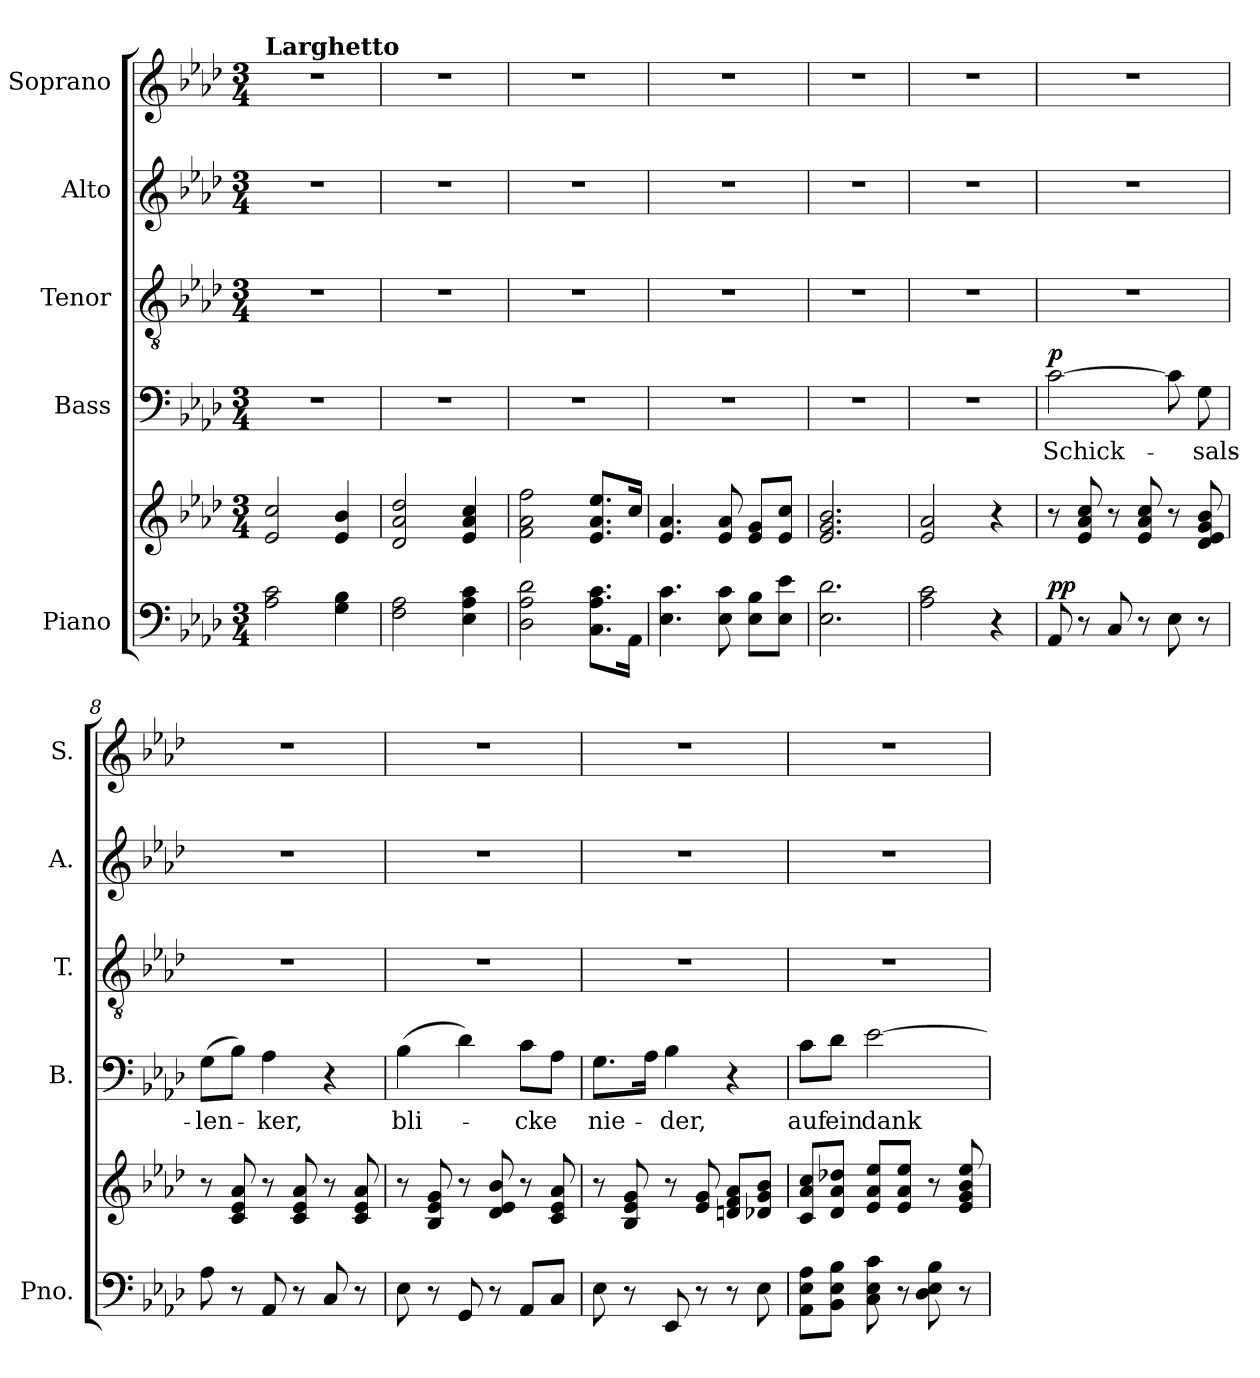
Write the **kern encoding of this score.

**kern	**kern	**dynam	**kern	**text	**dynam	**kern	**kern	**kern
*part5	*part5	*part5	*part4	*part4	*part4	*part3	*part2	*part1
*staff6	*staff5	*staff5/6	*staff4	*staff4	*staff4	*staff3	*staff2	*staff1
*I"Piano	*	*	*I"Bass	*	*	*I"Tenor	*I"Alto	*I"Soprano
*I'Pno.	*	*	*I'B.	*	*	*I'T.	*I'A.	*I'S.
*clefF4	*clefG2	*	*clefF4	*	*	*clefGv2	*clefG2	*clefG2
*	*	*	*	*	*	*ITrd7c12	*	*
*k[b-e-a-d-]	*k[b-e-a-d-]	*	*k[b-e-a-d-]	*	*	*k[b-e-a-d-]	*k[b-e-a-d-]	*k[b-e-a-d-]
*A-:	*A-:	*	*A-:	*	*	*A-:	*A-:	*A-:
*M3/4	*M3/4	*	*M3/4	*	*	*M3/4	*M3/4	*M3/4
*MM66	*MM66	*	*MM66	*	*	*MM66	*MM66	*MM66
=1	=1	=1	=1	=1	=1	=1	=1	=1
!	!	!	!	!	!	!	!	!LO:TX:a:B:t=Larghetto
2A-\ 2c\	2e-/ 2cc/	.	2.r	.	.	2.r	2.r	2.r
4G\ 4B-\	4e-/ 4b-/	.	.	.	.	.	.	.
=2	=2	=2	=2	=2	=2	=2	=2	=2
2F\ 2A-\	2d-/ 2a-/ 2dd-/	.	2.r	.	.	2.r	2.r	2.r
4E-\ 4A-\ 4c\	4e-/ 4a-/ 4cc/	.	.	.	.	.	.	.
=3	=3	=3	=3	=3	=3	=3	=3	=3
2D-\ 2A-\ 2d-\	2f\ 2a-\ 2ff\	.	2.r	.	.	2.r	2.r	2.r
8.C\ 8.A-\ 8.c\L	8.e-/ 8.a-/ 8.ee-/L	.	.	.	.	.	.	.
16AA-\Jk	16cc/Jk	.	.	.	.	.	.	.
=4	=4	=4	=4	=4	=4	=4	=4	=4
4.E-\ 4.c\	4.e-/ 4.a-/	.	2.r	.	.	2.r	2.r	2.r
8E-\ 8c\	8e-/ 8a-/	.	.	.	.	.	.	.
8E-\ 8B-\L	8e-/ 8g/L	.	.	.	.	.	.	.
8E-\ 8e-\J	8e-/ 8cc/J	.	.	.	.	.	.	.
=5	=5	=5	=5	=5	=5	=5	=5	=5
2.E-\ 2.d-\	2.e-/ 2.g/ 2.b-/	.	2.r	.	.	2.r	2.r	2.r
=6	=6	=6	=6	=6	=6	=6	=6	=6
2A-\ 2c\	2e-/ 2a-/	.	2.r	.	.	2.r	2.r	2.r
4r	4r	.	.	.	.	.	.	.
=7	=7	=7	=7	=7	=7	=7	=7	=7
!	!	!LO:DY:a=2	!	!LO:LY:b	!LO:DY:a	!	!	!
8AA-/	8r	pp	[2c\	Schick-	p	2.r	2.r	2.r
8r	8e-/ 8a-/ 8cc/	.	.	.	.	.	.	.
8C/	8r	.	.	.	.	.	.	.
8r	8e-/ 8a-/ 8cc/	.	.	.	.	.	.	.
8E-\	8r	.	8c\]	.	.	.	.	.
!	!	!	!	!LO:LY:b	!	!	!	!
8r	8d-/ 8e-/ 8g/ 8b-/	.	8G\	-sals-	.	.	.	.
=8	=8	=8	=8	=8	=8	=8	=8	=8
!	!	!	!	!LO:LY:b	!	!	!	!
8A-\	8r	.	(>8G\L	-len-	.	2.r	2.r	2.r
8r	8c/ 8e-/ 8a-/	.	8B-\J)	.	.	.	.	.
!	!	!	!	!LO:LY:b	!	!	!	!
8AA-/	8r	.	4A-\	-ker,	.	.	.	.
8r	8c/ 8e-/ 8a-/	.	.	.	.	.	.	.
8C/	8r	.	4r	.	.	.	.	.
8r	8c/ 8e-/ 8a-/	.	.	.	.	.	.	.
!!LO:LB:g=z
=9	=9	=9	=9	=9	=9	=9	=9	=9
!	!	!	!	!LO:LY:b	!	!	!	!
8E-\	8r	.	(>4B-\	bli-	.	2.r	2.r	2.r
8r	8B-/ 8e-/ 8g/	.	.	.	.	.	.	.
8GG/	8r	.	4d-\)	.	.	.	.	.
8r	8d-/ 8e-/ 8b-/	.	.	.	.	.	.	.
!	!	!	!	!LO:LY:b	!	!	!	!
8AA-/L	8r	.	8c\L	-cke	.	.	.	.
8C/J	8c/ 8e-/ 8a-/	.	8A-\J	.	.	.	.	.
=10	=10	=10	=10	=10	=10	=10	=10	=10
!	!	!	!	!LO:LY:b	!	!	!	!
8E-\	8r	.	8.G\L	nie-	.	2.r	2.r	2.r
8r	8B-/ 8e-/ 8g/	.	.	.	.	.	.	.
.	.	.	16A-\Jk	.	.	.	.	.
!	!	!	!	!LO:LY:b	!	!	!	!
8EE-/	8r	.	4B-\	-der,	.	.	.	.
8r	8e-/ 8g/	.	.	.	.	.	.	.
8r	8dn/ 8f/ 8a-/L	.	4r	.	.	.	.	.
8E-\	8d-X/ 8g/ 8b-/J	.	.	.	.	.	.	.
=11	=11	=11	=11	=11	=11	=11	=11	=11
!	!	!	!	!LO:LY:b	!	!	!	!
8AA-\ 8E-\ 8A-\L	8c/ 8a-/ 8cc/L	.	8c\L	auf	.	2.r	2.r	2.r
!	!	!	!	!LO:LY:b	!	!	!	!
8BB-\ 8E-\ 8B-\J	8d-/ 8a-/ 8dd-X/J	.	8d-\J	ein	.	.	.	.
!	!	!	!	!LO:LY:b	!	!	!	!
8C\ 8E-\ 8c\	8e-/ 8a-/ 8ee-/L	.	[2e-\	dank-	.	.	.	.
8r	8e-/ 8a-/ 8ee-/J	.	.	.	.	.	.	.
8D-\ 8E-\ 8B-\	8r	.	.	.	.	.	.	.
8r	8e-/ 8g/ 8b-/ 8ee-/	.	.	.	.	.	.	.
=	=	=	=	=	=	=	=	=
*-	*-	*-	*-	*-	*-	*-	*-	*-
